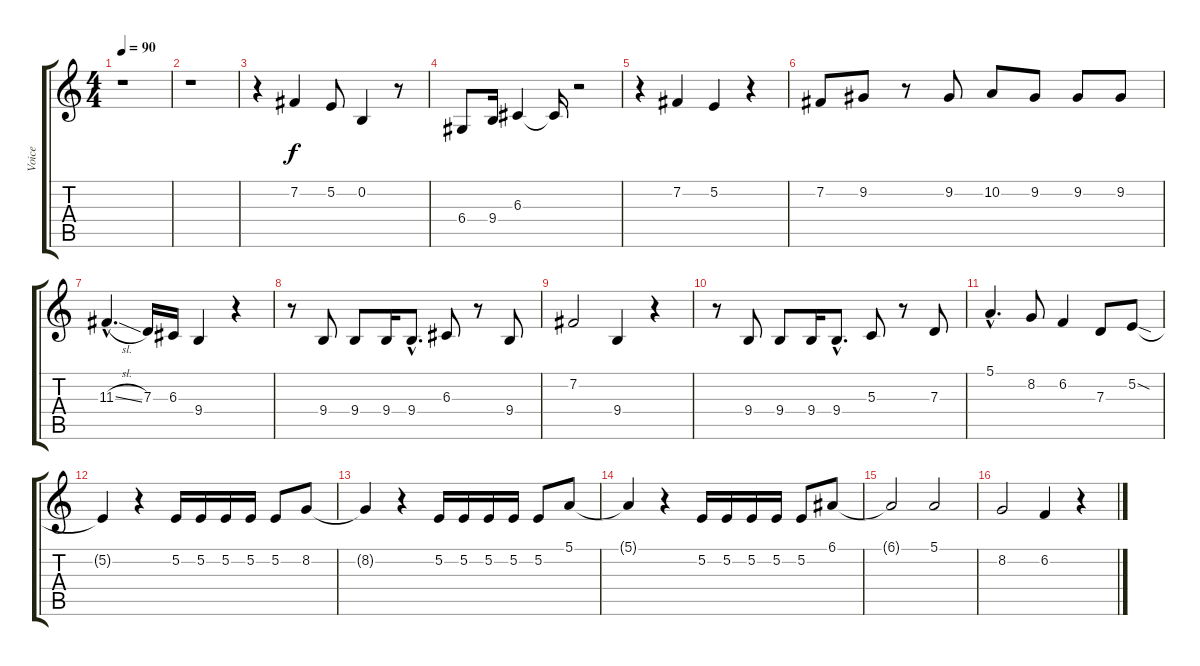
\track ("Voice" "Voice") {instrument flute}
\staff {score tabs}
\tuning (E4 B3 G3 D3 A2 E2) {hide}
\ts (4 4)
\tempo 90
\clef g2
\ks c
r.1{dy f} |
r.1 |
r.4 7.2.4 5.2.8 0.2.4 r.8 |
6.4.8 9.4.16 6.3.4 6.3{t}.16 r.2 |
r.4 7.2.4 5.2.4 r.4 |
7.2.8 9.2.8 r.8 9.2.8 10.2.8 9.2.8 9.2.8 9.2.8 |
11.3{sl hac}.4{d} 7.3.16 6.3.16 9.4.4 r.4 |
r.8 9.4.8 9.4.8 9.4.16 9.4{hac}.8{d} 6.3.8 r.8 9.4.8 |
7.2.2 9.4.4 r.4 |
r.8 9.4.8 9.4.8 9.4.16 9.4{hac}.8{d} 5.3.8 r.8 7.3.8 |
5.1{hac}.4{d} 8.2.8 6.2.4 7.3.8 5.2{sod}.8 |
5.2{t}.4 r.4 5.2.16 5.2.16 5.2.16 5.2.16 5.2.8 8.2.8 |
8.2{t}.4 r.4 5.2.16 5.2.16 5.2.16 5.2.16 5.2.8 5.1.8 |
5.1{t}.4 r.4 5.2.16 5.2.16 5.2.16 5.2.16 5.2.8 6.1.8 |
6.1{t}.2 5.1.2 |
8.2.2 6.2.4 r.4
